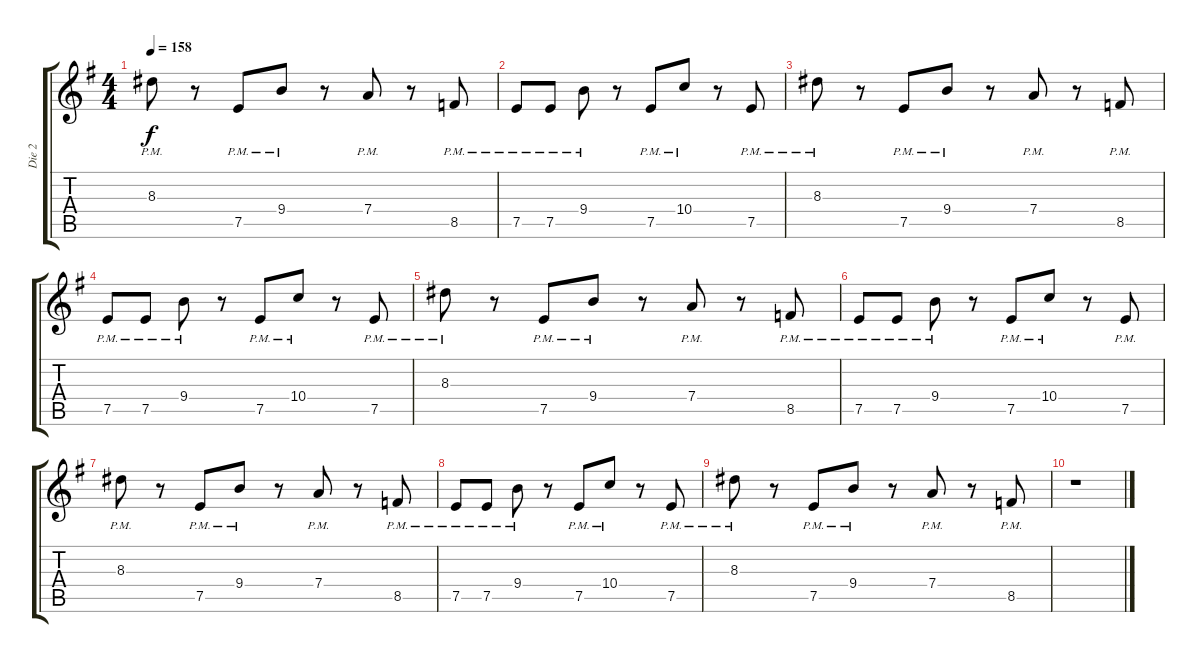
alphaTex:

\track ("Die 2" "Die 2") {instrument distortionguitar}
\staff {score tabs}
\tuning (E4 B3 G3 D3 A2 D2) {hide}
\ts (4 4)
\tempo 158
\clef g2
\ks g
8.3{pm}.8{dy f} r.8 7.5{pm}.8 9.4{pm}.8 r.8 7.4{pm}.8 r.8 8.5{pm}.8 |
7.5{pm}.8 7.5{pm}.8 9.4{pm}.8 r.8 7.5{pm}.8 10.4{pm}.8 r.8 7.5{pm}.8 |
8.3{pm}.8 r.8 7.5{pm}.8 9.4{pm}.8 r.8 7.4{pm}.8 r.8 8.5{pm}.8 |
7.5{pm}.8 7.5{pm}.8 9.4{pm}.8 r.8 7.5{pm}.8 10.4{pm}.8 r.8 7.5{pm}.8 |
8.3{pm}.8 r.8 7.5{pm}.8 9.4{pm}.8 r.8 7.4{pm}.8 r.8 8.5{pm}.8 |
7.5{pm}.8 7.5{pm}.8 9.4{pm}.8 r.8 7.5{pm}.8 10.4{pm}.8 r.8 7.5{pm}.8 |
8.3{pm}.8 r.8 7.5{pm}.8 9.4{pm}.8 r.8 7.4{pm}.8 r.8 8.5{pm}.8 |
7.5{pm}.8 7.5{pm}.8 9.4{pm}.8 r.8 7.5{pm}.8 10.4{pm}.8 r.8 7.5{pm}.8 |
8.3{pm}.8 r.8 7.5{pm}.8 9.4{pm}.8 r.8 7.4{pm}.8 r.8 8.5{pm}.8 |
r.1
